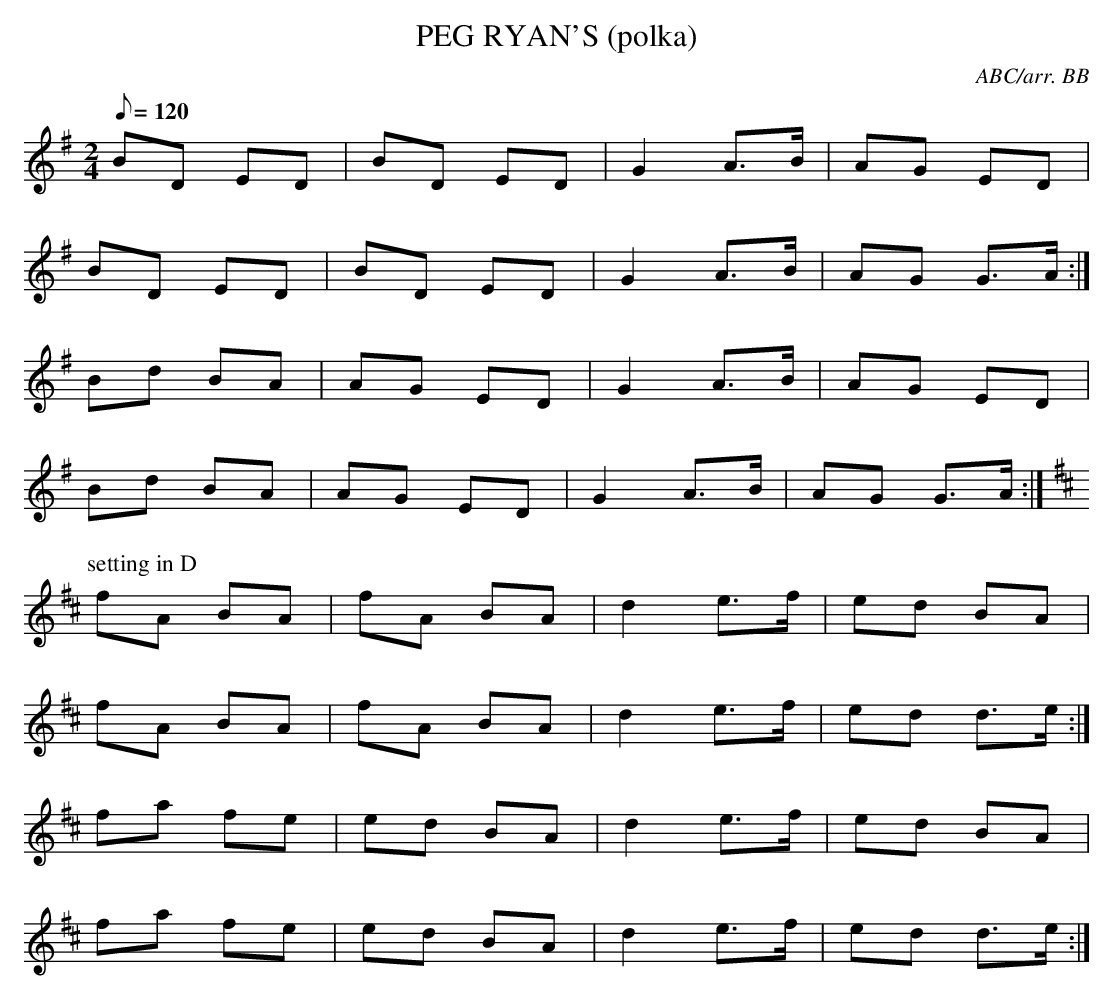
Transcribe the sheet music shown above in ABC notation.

X:1
T:PEG RYAN'S (polka)
C:ABC/arr. BB
L:1/8
M:2/4
Q:120
K:G
BD ED|BD ED|G2 A>B|AG ED|
BD ED|BD ED|G2 A>B|AG G>A :|
Bd BA|AG ED|G2 A>B|AG ED|
Bd BA|AG ED|G2 A>B|AG G>A :|
P: setting in D
K:D
fA BA|fA BA|d2 e>f|ed BA|
fA BA|fA BA|d2 e>f|ed d>e :|
fa fe|ed BA|d2 e>f|ed BA|
fa fe|ed BA|d2 e>f|ed d>e :|
